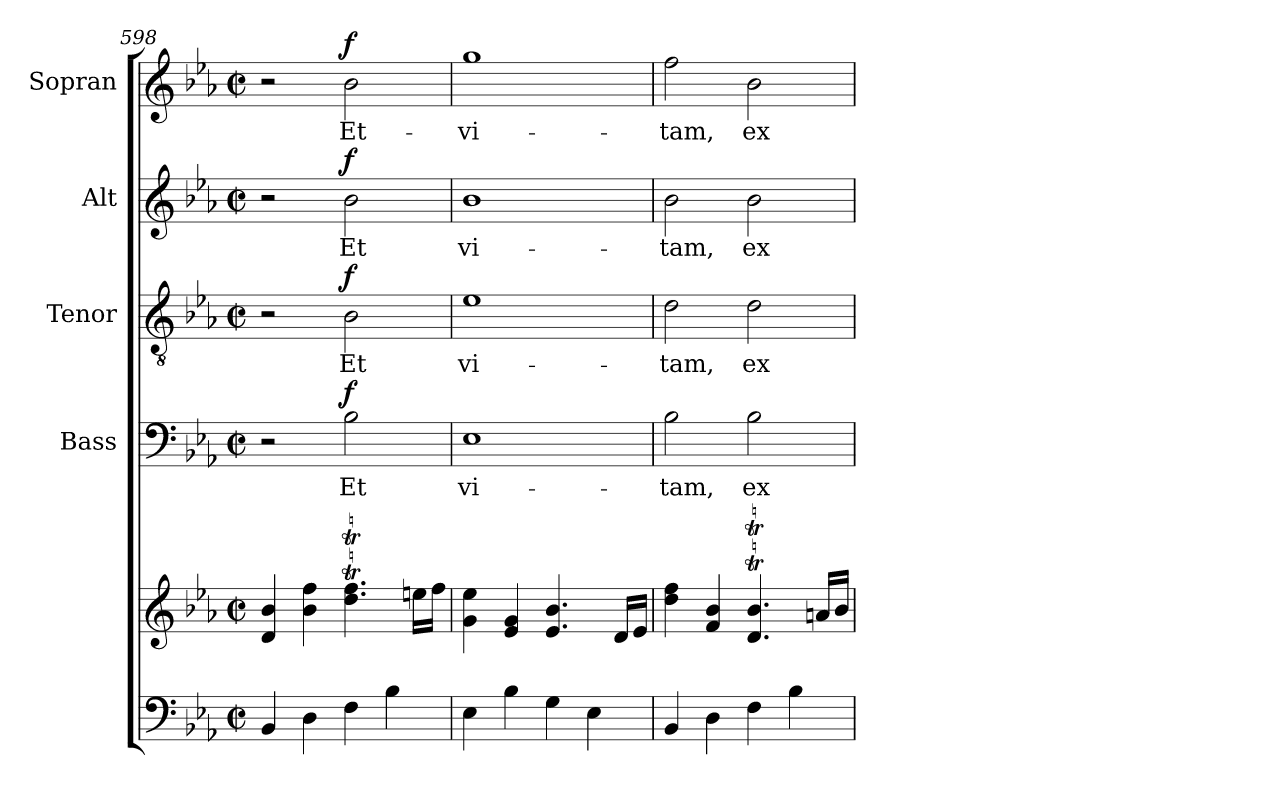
**kern	**kern	**kern	**text	**dynam	**kern	**text	**dynam	**kern	**text	**dynam	**kern	**text	**dynam
*part5	*part5	*part4	*part4	*part4	*part3	*part3	*part3	*part2	*part2	*part2	*part1	*part1	*part1
*staff6	*staff5	*staff4	*staff4	*staff4	*staff3	*staff3	*staff3	*staff2	*staff2	*staff2	*staff1	*staff1	*staff1
*	*	*I"Bass	*	*	*I"Tenor	*	*	*I"Alt	*	*	*I"Sopran	*	*
*	*	*I'B.	*	*	*I'T.	*	*	*I'A.	*	*	*I'S.	*	*
*clefF4	*clefG2	*clefF4	*	*	*clefGv2	*	*	*clefG2	*	*	*clefG2	*	*
*k[b-e-a-]	*k[b-e-a-]	*k[b-e-a-]	*	*	*k[b-e-a-]	*	*	*k[b-e-a-]	*	*	*k[b-e-a-]	*	*
*E-:	*E-:	*E-:	*	*	*E-:	*	*	*E-:	*	*	*E-:	*	*
*M2/2	*M2/2	*M2/2	*	*	*M2/2	*	*	*M2/2	*	*	*M2/2	*	*
*met(c|)	*met(c|)	*met(c|)	*	*	*met(c|)	*	*	*met(c|)	*	*	*met(c|)	*	*
=598	=598	=598	=598	=598	=598	=598	=598	=598	=598	=598	=598	=598	=598
4BB-/	4d/ 4b-/	2r	.	.	2r	.	.	2r	.	.	2r	.	.
4D\	4b-\ 4ff\	.	.	.	.	.	.	.	.	.	.	.	.
!	!	!	!LO:LY:b	!LO:DY:a	!	!LO:LY:b	!LO:DY:a	!	!LO:LY:b	!LO:DY:a	!	!LO:LY:b	!LO:DY:a
4F\	4.dd\T 4.ff\T	2B-\	Et	f	2B-\	Et	f	2b-\	Et	f	2b-\	Et-	f
4B-\	.	.	.	.	.	.	.	.	.	.	.	.	.
.	16een\LL	.	.	.	.	.	.	.	.	.	.	.	.
.	16ff\JJ	.	.	.	.	.	.	.	.	.	.	.	.
=599	=599	=599	=599	=599	=599	=599	=599	=599	=599	=599	=599	=599	=599
!	!	!	!LO:LY:b	!	!	!LO:LY:b	!	!	!LO:LY:b	!	!	!LO:LY:b	!
4E-\	4g\ 4ee-\	1E-	vi-	.	1e-	vi-	.	1b-	vi-	.	1gg	-vi-	.
4B-\	4e-/ 4g/	.	.	.	.	.	.	.	.	.	.	.	.
4G\	4.e-/ 4.b-/	.	.	.	.	.	.	.	.	.	.	.	.
4E-\	.	.	.	.	.	.	.	.	.	.	.	.	.
.	16d/LL	.	.	.	.	.	.	.	.	.	.	.	.
.	16e-/JJ	.	.	.	.	.	.	.	.	.	.	.	.
=600	=600	=600	=600	=600	=600	=600	=600	=600	=600	=600	=600	=600	=600
!	!	!	!LO:LY:b	!	!	!LO:LY:b	!	!	!LO:LY:b	!	!	!LO:LY:b	!
4BB-/	4dd\ 4ff\	2B-\	-tam,	.	2d\	-tam,	.	2b-\	-tam,	.	2ff\	-tam,	.
4D\	4f/ 4b-/	.	.	.	.	.	.	.	.	.	.	.	.
!	!	!	!LO:LY:b	!	!	!LO:LY:b	!	!	!LO:LY:b	!	!	!LO:LY:b	!
4F\	4.d/T 4.b-/T	2B-\	ex-	.	2d\	ex-	.	2b-\	ex-	.	2b-\	ex-	.
4B-\	.	.	.	.	.	.	.	.	.	.	.	.	.
.	16an/LL	.	.	.	.	.	.	.	.	.	.	.	.
.	16b-/JJ	.	.	.	.	.	.	.	.	.	.	.	.
=	=	=	=	=	=	=	=	=	=	=	=	=	=
*-	*-	*-	*-	*-	*-	*-	*-	*-	*-	*-	*-	*-	*-
